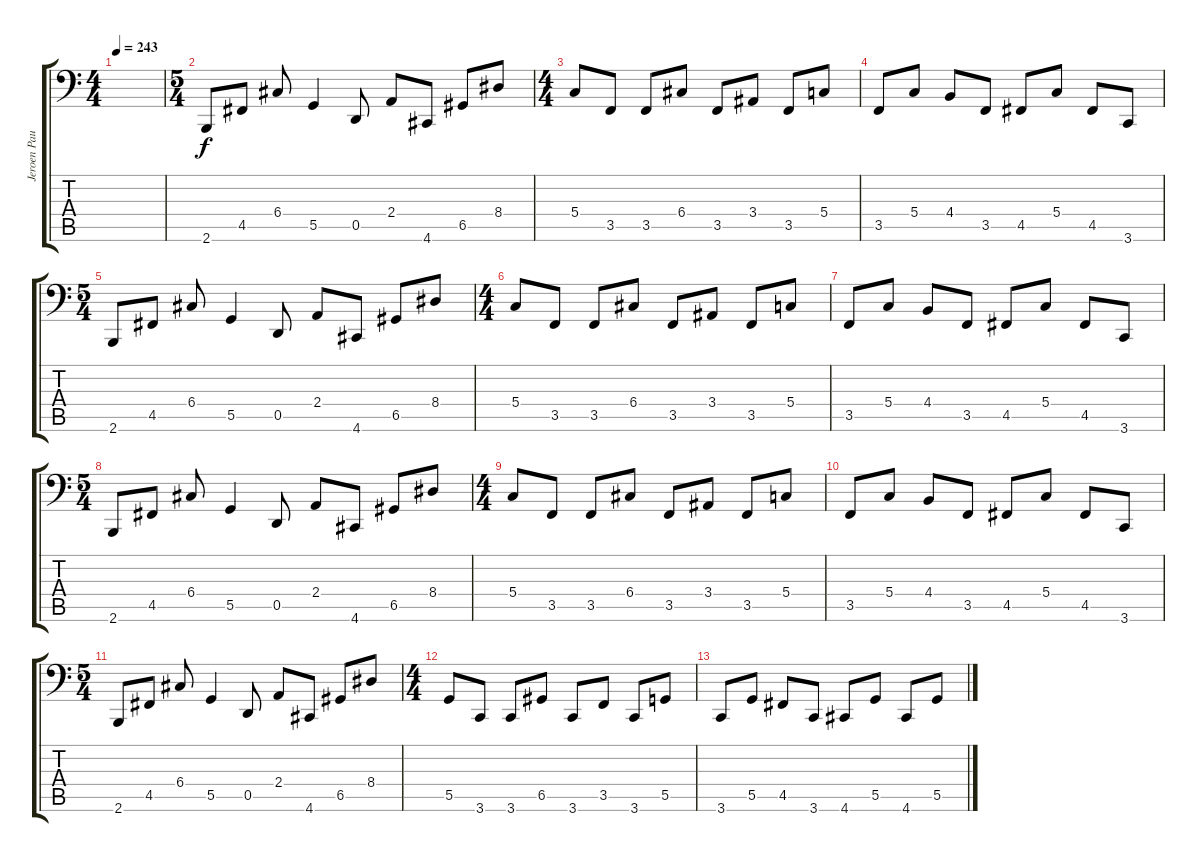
\track ("Jeroen Paul Thesseling" "Jeroen Pau") {instrument fretlessbass}
\staff {score tabs}
\tuning (Bb2 F2 C2 G1 D1 A0) {hide}
\ts (4 4)
\tempo 243
\clef f4
\ks c
|
\ts (5 4)
2.6.8 4.5.8 6.4.8 5.5.4 0.5.8 2.4.8 4.6.8 6.5.8 8.4.8 |
\ts (4 4)
5.4.8 3.5.8 3.5.8 6.4.8 3.5.8 3.4.8 3.5.8 5.4.8 |
3.5.8 5.4.8 4.4.8 3.5.8 4.5.8 5.4.8 4.5.8 3.6.8 |
\ts (5 4)
2.6.8 4.5.8 6.4.8 5.5.4 0.5.8 2.4.8 4.6.8 6.5.8 8.4.8 |
\ts (4 4)
5.4.8 3.5.8 3.5.8 6.4.8 3.5.8 3.4.8 3.5.8 5.4.8 |
3.5.8 5.4.8 4.4.8 3.5.8 4.5.8 5.4.8 4.5.8 3.6.8 |
\ts (5 4)
2.6.8 4.5.8 6.4.8 5.5.4 0.5.8 2.4.8 4.6.8 6.5.8 8.4.8 |
\ts (4 4)
5.4.8 3.5.8 3.5.8 6.4.8 3.5.8 3.4.8 3.5.8 5.4.8 |
3.5.8 5.4.8 4.4.8 3.5.8 4.5.8 5.4.8 4.5.8 3.6.8 |
\ts (5 4)
2.6.8 4.5.8 6.4.8 5.5.4 0.5.8 2.4.8 4.6.8 6.5.8 8.4.8 |
\ts (4 4)
5.5.8 3.6.8 3.6.8 6.5.8 3.6.8 3.5.8 3.6.8 5.5.8 |
3.6.8 5.5.8 4.5.8 3.6.8 4.6.8 5.5.8 4.6.8 5.5.8
